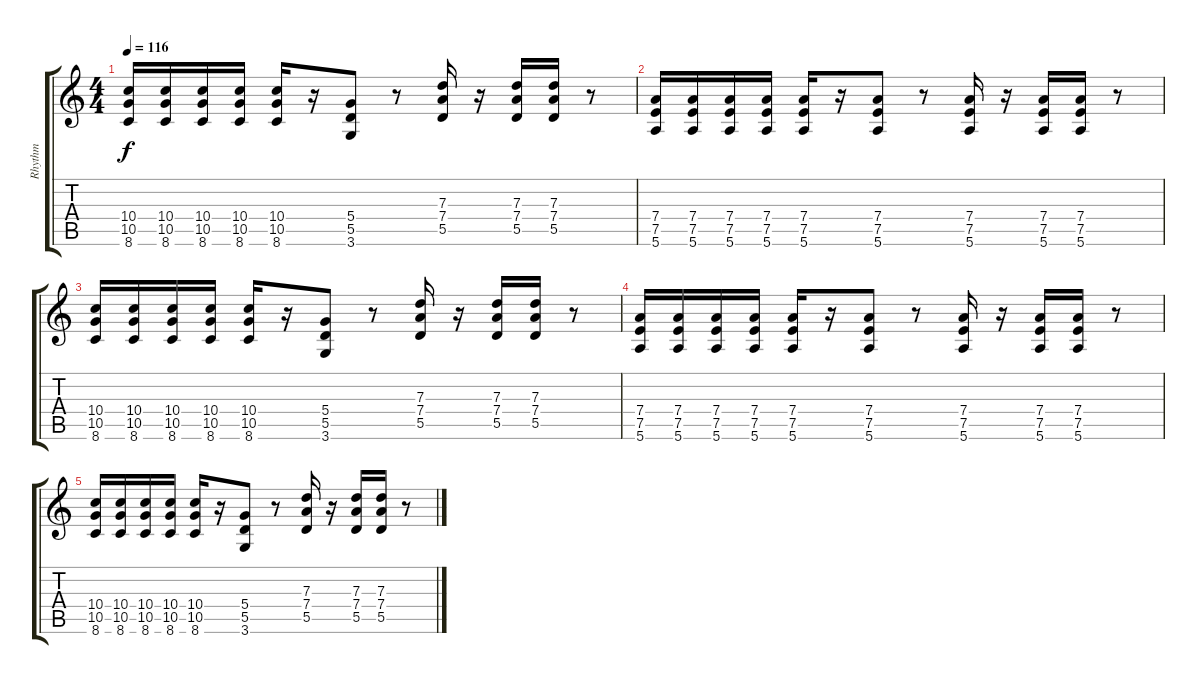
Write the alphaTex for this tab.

\track ("Rhythm" "Rhythm") {instrument overdrivenguitar}
\staff {score tabs}
\tuning (E4 B3 G3 D3 A2 E2) {hide}
\ts (4 4)
\tempo 116
\clef g2
\ks c
(10.4 10.5 8.6).16{dy f} (10.4 10.5 8.6).16 (10.4 10.5 8.6).16 (10.4 10.5 8.6).16 (10.4 10.5 8.6).16 r.16 (5.4 5.5 3.6).8 r.8 (7.3 7.4 5.5).16 r.16 (7.3 7.4 5.5).16 (7.3 7.4 5.5).16 r.8 |
(7.4 7.5 5.6).16{volume 5} (7.4 7.5 5.6).16 (7.4 7.5 5.6).16 (7.4 7.5 5.6).16 (7.4 7.5 5.6).16 r.16 (7.4 7.5 5.6).8 r.8 (7.4 7.5 5.6).16 r.16 (7.4 7.5 5.6).16 (7.4 7.5 5.6).16 r.8 |
(10.4 10.5 8.6).16 (10.4 10.5 8.6).16 (10.4 10.5 8.6).16 (10.4 10.5 8.6).16 (10.4 10.5 8.6).16 r.16 (5.4 5.5 3.6).8 r.8 (7.3 7.4 5.5).16 r.16 (7.3 7.4 5.5).16 (7.3 7.4 5.5).16 r.8 |
(7.4 7.5 5.6).16{volume 0} (7.4 7.5 5.6).16 (7.4 7.5 5.6).16 (7.4 7.5 5.6).16 (7.4 7.5 5.6).16 r.16 (7.4 7.5 5.6).8 r.8 (7.4 7.5 5.6).16 r.16 (7.4 7.5 5.6).16 (7.4 7.5 5.6).16 r.8 |
(10.4 10.5 8.6).16 (10.4 10.5 8.6).16 (10.4 10.5 8.6).16 (10.4 10.5 8.6).16 (10.4 10.5 8.6).16 r.16 (5.4 5.5 3.6).8 r.8 (7.3 7.4 5.5).16 r.16 (7.3 7.4 5.5).16 (7.3 7.4 5.5).16 r.8
